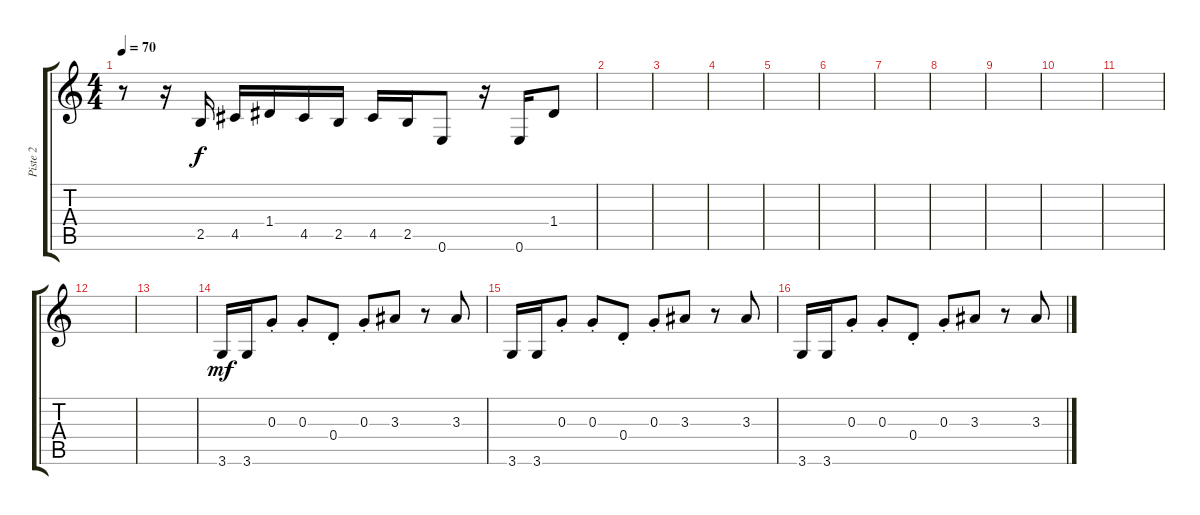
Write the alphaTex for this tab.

\track ("Piste 2" "Piste 2") {instrument acousticguitarsteel}
\staff {score tabs}
\tuning (E4 B3 G3 D3 A2 E2) {hide}
\ts (4 4)
\tempo 70
\clef g2
\ks c
r.8{dy f} r.16 2.5.16 4.5.16 1.4.16 4.5.16 2.5.16 4.5.16 2.5.16 0.6.8 r.16 0.6.16 1.4.8 |
\section ("" "")
|
|
|
|
\section ("" "")
|
|
\section ("" "")
|
|
|
|
|
|
\section ("" "")
3.6.16{dy mf balance 6 instrument electricbassfinger} 3.6.16 0.3{st}.8 0.3{st}.8 0.4{st}.8 0.3{st}.8 3.3.8 r.8 3.3.8 |
3.6.16{balance 6 instrument electricbassfinger} 3.6.16 0.3{st}.8 0.3{st}.8 0.4{st}.8 0.3{st}.8 3.3.8 r.8 3.3.8 |
3.6.16{balance 6 instrument electricbassfinger} 3.6.16 0.3{st}.8 0.3{st}.8 0.4{st}.8 0.3{st}.8 3.3.8 r.8 3.3.8
